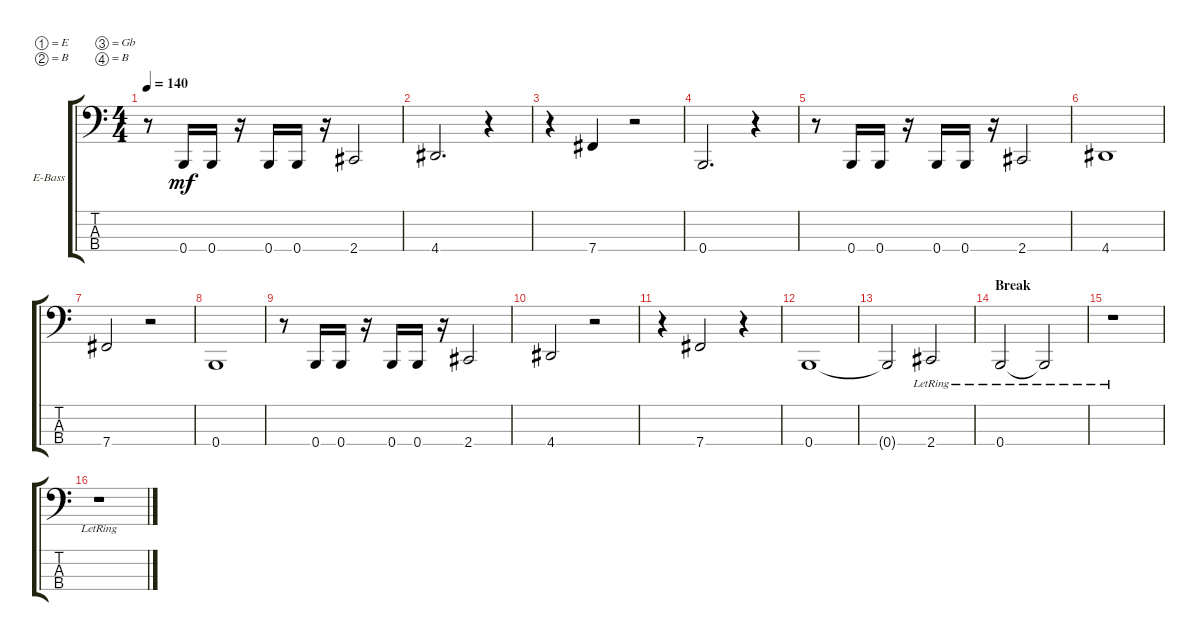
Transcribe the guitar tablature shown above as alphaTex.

\bracketExtendMode groupsimilarinstruments
\firstSystemTrackNameOrientation horizontal
\otherSystemsTrackNameOrientation horizontal
\track ("Electric Bass" "E-Bass") {instrument electricbassfinger}
\staff {score tabs}
\tuning (E2 B1 Gb1 B0)
\ts (4 4)
\tempo 140
\clef f4
\ks c
r.8{dy mf} 0.4.16 0.4.16 r.16 0.4.16 0.4.16 r.16 2.4.2 |
4.4.2{d} r.4 |
r.4 7.4.4 r.2 |
0.4.2{d} r.4 |
r.8 0.4.16 0.4.16 r.16 0.4.16 0.4.16 r.16 2.4.2 |
4.4.1 |
7.4.2 r.2 |
0.4.1 |
r.8 0.4.16 0.4.16 r.16 0.4.16 0.4.16 r.16 2.4.2 |
4.4.2 r.2 |
r.4 7.4.2 r.4 |
0.4.1 |
0.4{t}.2 2.4{lr}.2 |
\section ("" "Break")
0.4{lr}.2 0.4{lr t}.2 |
r.1 |
r.1
